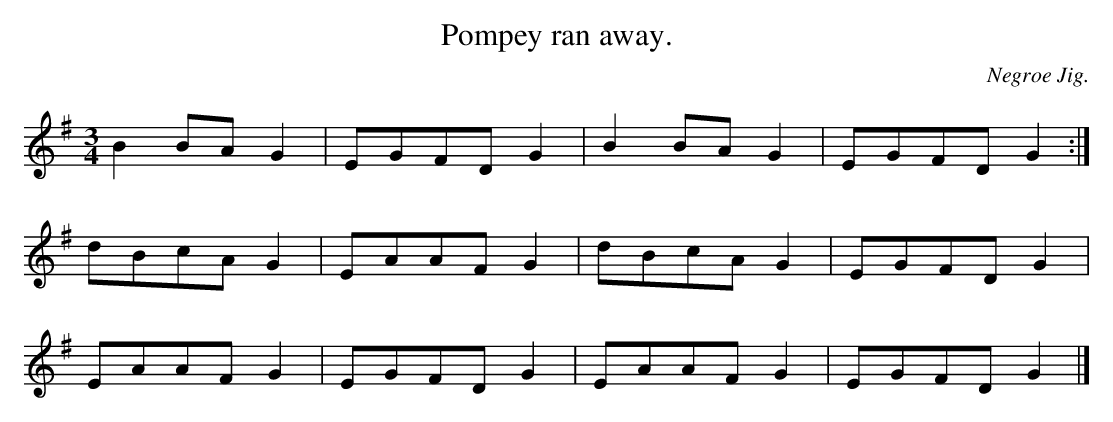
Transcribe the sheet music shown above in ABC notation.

X:1
T:Pompey ran away.
C:Negroe Jig.
M:3/4
L:1/8
1/4=120
K:G major
B2BA G2|EGFD G2|B2BA G2|EGFD G2:|
dBcA G2|EAAF G2|dBcA G2|EGFD G2 |
EAAF G2|EGFD G2|EAAF G2|EGFD G2|]
